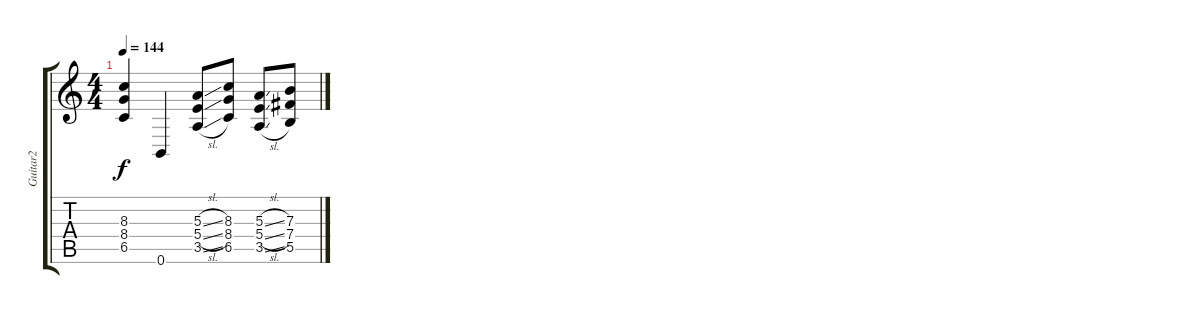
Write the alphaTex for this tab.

\track ("Guitar2" "Guitar2") {instrument distortionguitar}
\staff {score tabs}
\tuning (Db4 Ab3 E3 B2 Gb2 B1) {hide}
\ts (4 4)
\tempo 144
\clef g2
\ks c
(8.3 8.4 6.5).4{dy f} 0.6.4 (5.3{sl} 5.4{sl} 3.5{sl}).8 (8.3 8.4 6.5).8 (5.3{sl} 5.4{sl} 3.5{sl}).8 (7.3 7.4 5.5).8
